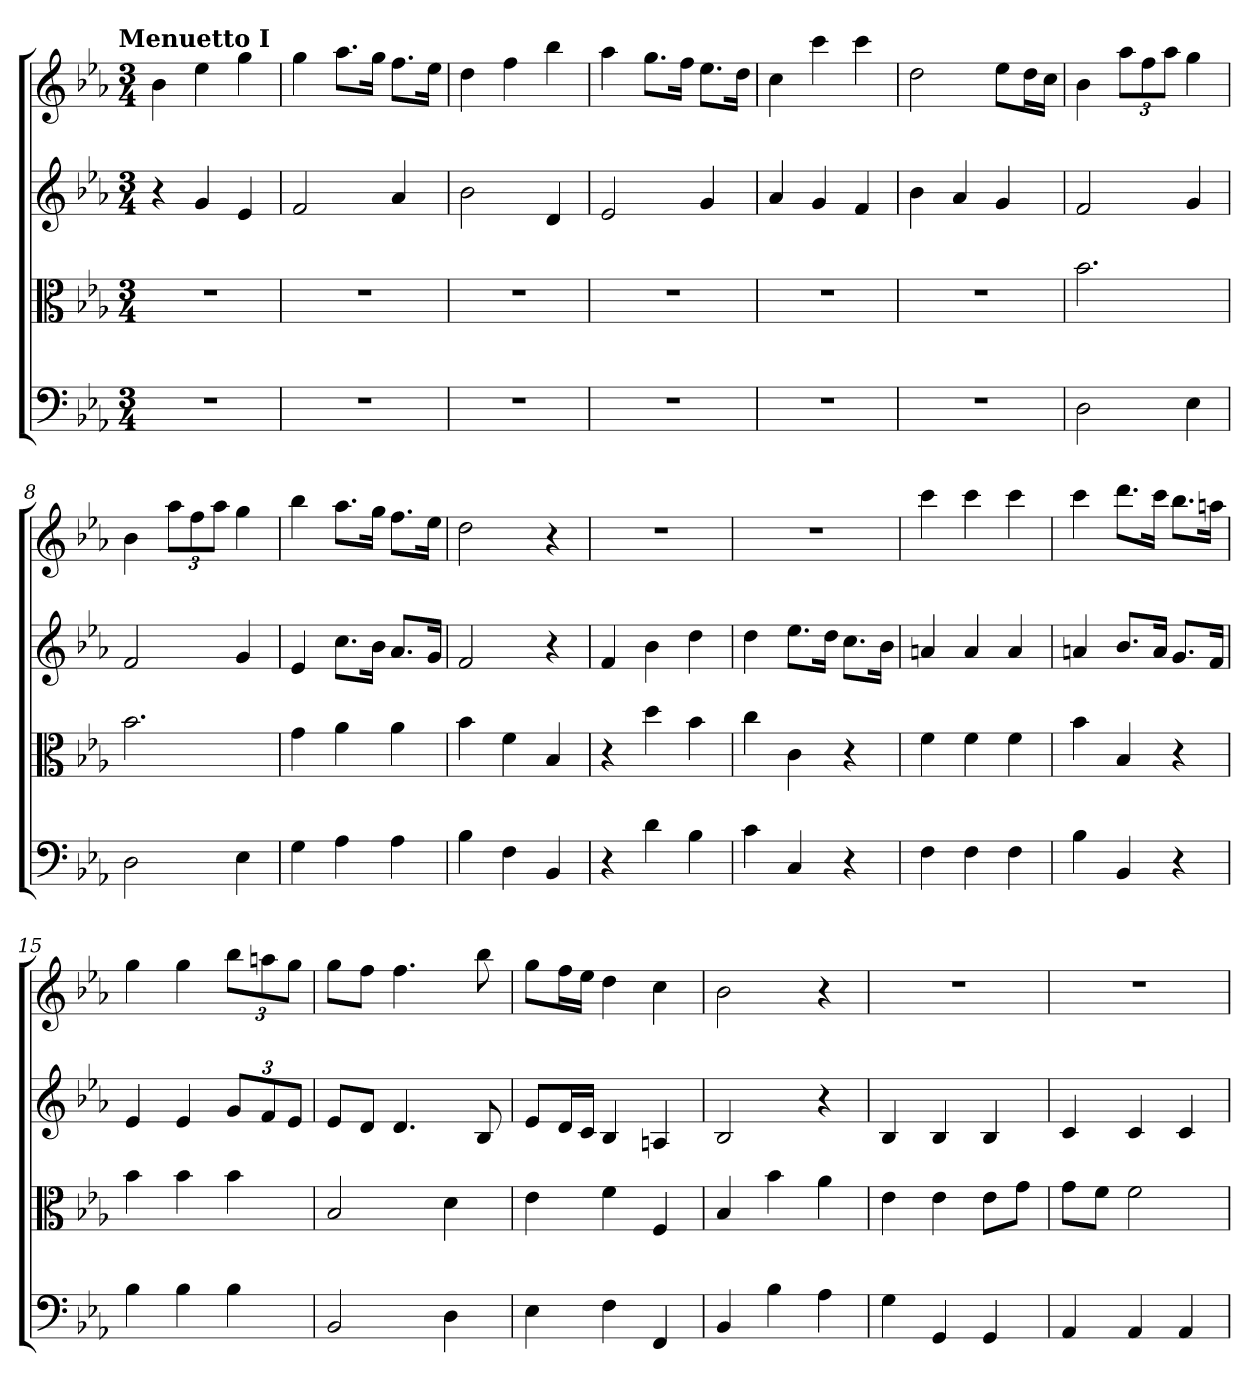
**kern	**kern	**kern	**kern
*part4	*part3	*part2	*part1
*staff4	*staff3	*staff2	*staff1
*clefF4	*clefC3	*clefG2	*clefG2
*k[b-e-a-]	*k[b-e-a-]	*k[b-e-a-]	*k[b-e-a-]
*E-:	*E-:	*E-:	*E-:
!!LO:TX:omd:t=Menuetto I
*M3/4	*M3/4	*M3/4	*M3/4
=	=	=	=
2.r	2.r	4r	4b-
.	.	4g	4ee-
.	.	4e-	4gg
=2	=2	=2	=2
2.r	2.r	2f	4gg
.	.	.	8.aa-\L
.	.	.	16gg\Jk
.	.	4a-	8.ff\L
.	.	.	16ee-\Jk
=3	=3	=3	=3
2.r	2.r	2b-	4dd
.	.	.	4ff
.	.	4d	4bb-
=4	=4	=4	=4
2.r	2.r	2e-	4aa-
.	.	.	8.gg\L
.	.	.	16ff\Jk
.	.	4g	8.ee-\L
.	.	.	16dd\Jk
=5	=5	=5	=5
2.r	2.r	4a-	4cc
.	.	4g	4ccc
.	.	4f	4ccc
=6	=6	=6	=6
2.r	2.r	4b-	2dd
.	.	4a-	.
.	.	4g	8ee-\L
.	.	.	16dd\L
.	.	.	16cc\JJ
=7	=7	=7	=7
2D	2.b-	2f	4b-
.	.	.	12aa-\L
.	.	.	12ff\
.	.	.	12aa-\J
4E-	.	4g	4gg
=8	=8	=8	=8
2D	2.b-	2f	4b-
.	.	.	12aa-\L
.	.	.	12ff\
.	.	.	12aa-\J
4E-	.	4g	4gg
=9	=9	=9	=9
4G	4g	4e-	4bb-
4A-	4a-	8.cc\L	8.aa-\L
.	.	16b-\Jk	16gg\Jk
4A-	4a-	8.a-/L	8.ff\L
.	.	16g/Jk	16ee-\Jk
=10	=10	=10	=10
4B-	4b-	2f	2dd
4F	4f	.	.
4BB-	4B-	4r	4r
=11	=11	=11	=11
4r	4r	4f	2.r
4d	4dd	4b-	.
4B-	4b-	4dd	.
=12	=12	=12	=12
4c	4cc	4dd	2.r
4C	4c	8.ee-\L	.
.	.	16dd\Jk	.
4r	4r	8.cc\L	.
.	.	16b-\Jk	.
=13	=13	=13	=13
4F	4f	4an	4ccc
4F	4f	4a	4ccc
4F	4f	4a	4ccc
=14	=14	=14	=14
4B-	4b-	4an	4ccc
4BB-	4B-	8.b-/L	8.ddd\L
.	.	16a/Jk	16ccc\Jk
4r	4r	8.g/L	8.bb-\L
.	.	16f/Jk	16aan\Jk
=15	=15	=15	=15
4B-	4b-	4e-	4gg
4B-	4b-	4e-	4gg
4B-	4b-	12g/L	12bb-\L
.	.	12f/	12aan\
.	.	12e-/J	12gg\J
=16	=16	=16	=16
2BB-	2B-	8e-/L	8gg\L
.	.	8d/J	8ff\J
.	.	4.d	4.ff
4D	4d	.	.
.	.	8B-	8bb-
=17	=17	=17	=17
4E-	4e-	8e-/L	8gg\L
.	.	16d/L	16ff\L
.	.	16c/JJ	16ee-\JJ
4F	4f	4B-	4dd
4FF	4F	4An	4cc
=18	=18	=18	=18
4BB-	4B-	2B-	2b-
4B-	4b-	.	.
4A-	4a-	4r	4r
=19	=19	=19	=19
4G	4e-	4B-	2.r
4GG	4e-	4B-	.
4GG	8e-\L	4B-	.
.	8g\J	.	.
=20	=20	=20	=20
4AA-	8g\L	4c	2.r
.	8f\J	.	.
4AA-	2f	4c	.
4AA-	.	4c	.
=	=	=	=
*-	*-	*-	*-
